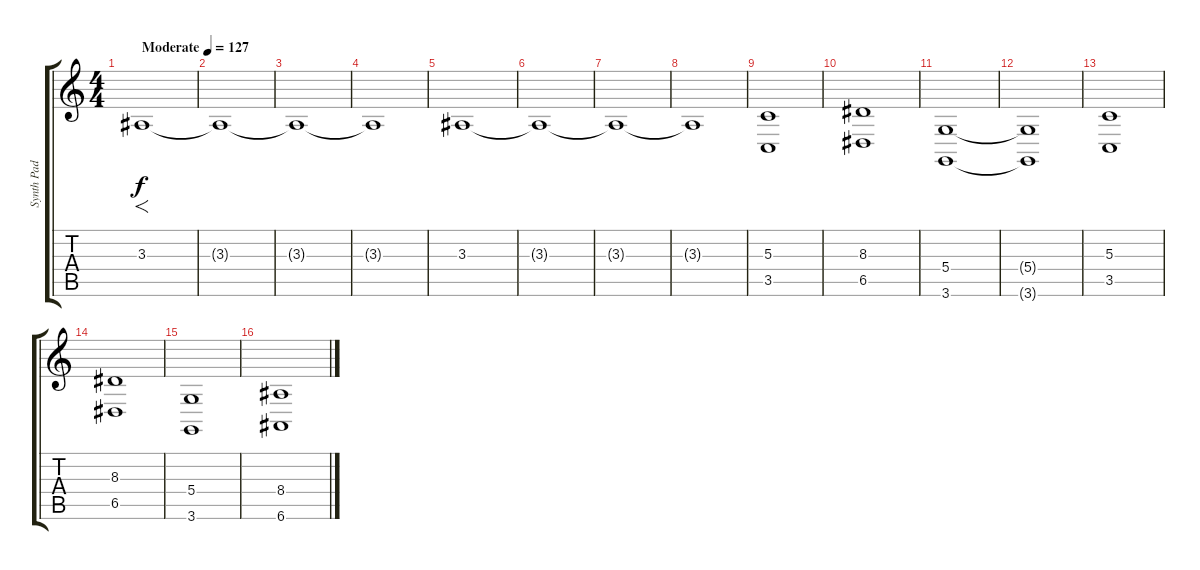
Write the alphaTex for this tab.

\track ("Synth Pad" "Synth Pad") {instrument pad2warm}
\staff {score tabs}
\tuning (E4 B3 G3 D3 A2 E2) {hide}
\ts (4 4)
\tempo (127 "Moderate")
\clef g2
\ks c
3.3.1{f dy f instrument pad2warm} |
3.3{t}.1 |
3.3{t}.1 |
3.3{t}.1 |
3.3.1 |
3.3{t}.1 |
3.3{t}.1 |
3.3{t}.1 |
(5.3 3.5).1 |
(8.3 6.5).1 |
(5.4 3.6).1 |
(5.4{t} 3.6{t}).1 |
(5.3 3.5).1 |
(8.3 6.5).1 |
(5.4 3.6).1 |
(8.4 6.6).1
